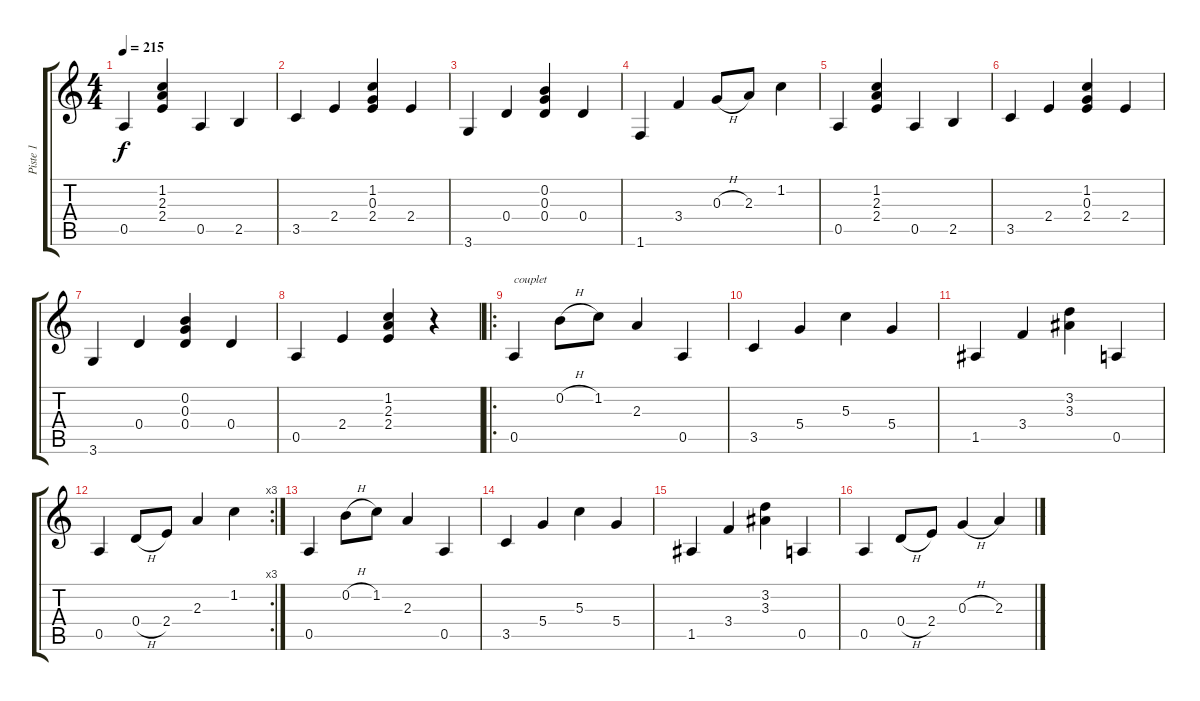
\track ("Piste 1" "Piste 1") {instrument acousticguitarnylon}
\staff {score tabs}
\tuning (E4 B3 G3 D3 A2 E2) {hide}
\ts (4 4)
\tempo 215
\clef g2
\ks c
0.5.4{dy f} (1.2 2.3 2.4).4 0.5.4 2.5.4 |
3.5.4 2.4.4 (1.2 0.3 2.4).4 2.4.4 |
3.6.4 0.4.4 (0.2 0.3 0.4).4 0.4.4 |
1.6.4 3.4.4 0.3{h}.8 2.3.8 1.2.4 |
0.5.4 (1.2 2.3 2.4).4 0.5.4 2.5.4 |
3.5.4 2.4.4 (1.2 0.3 2.4).4 2.4.4 |
3.6.4 0.4.4 (0.2 0.3 0.4).4 0.4.4 |
0.5.4 2.4.4 (1.2 2.3 2.4).4 r.4 |
\ro
0.5.4{txt "couplet"} 0.2{h}.8 1.2.8 2.3.4 0.5.4 |
3.5.4 5.4.4 5.3.4 5.4.4 |
1.5.4 3.4.4 (3.2 3.3).4 0.5.4 |
\rc 3
0.5.4 0.4{h}.8 2.4.8 2.3.4 1.2.4 |
0.5.4 0.2{h}.8 1.2.8 2.3.4 0.5.4 |
3.5.4 5.4.4 5.3.4 5.4.4 |
1.5.4 3.4.4 (3.2 3.3).4 0.5.4 |
0.5.4 0.4{h}.8 2.4.8 0.3{h}.4 2.3.4
